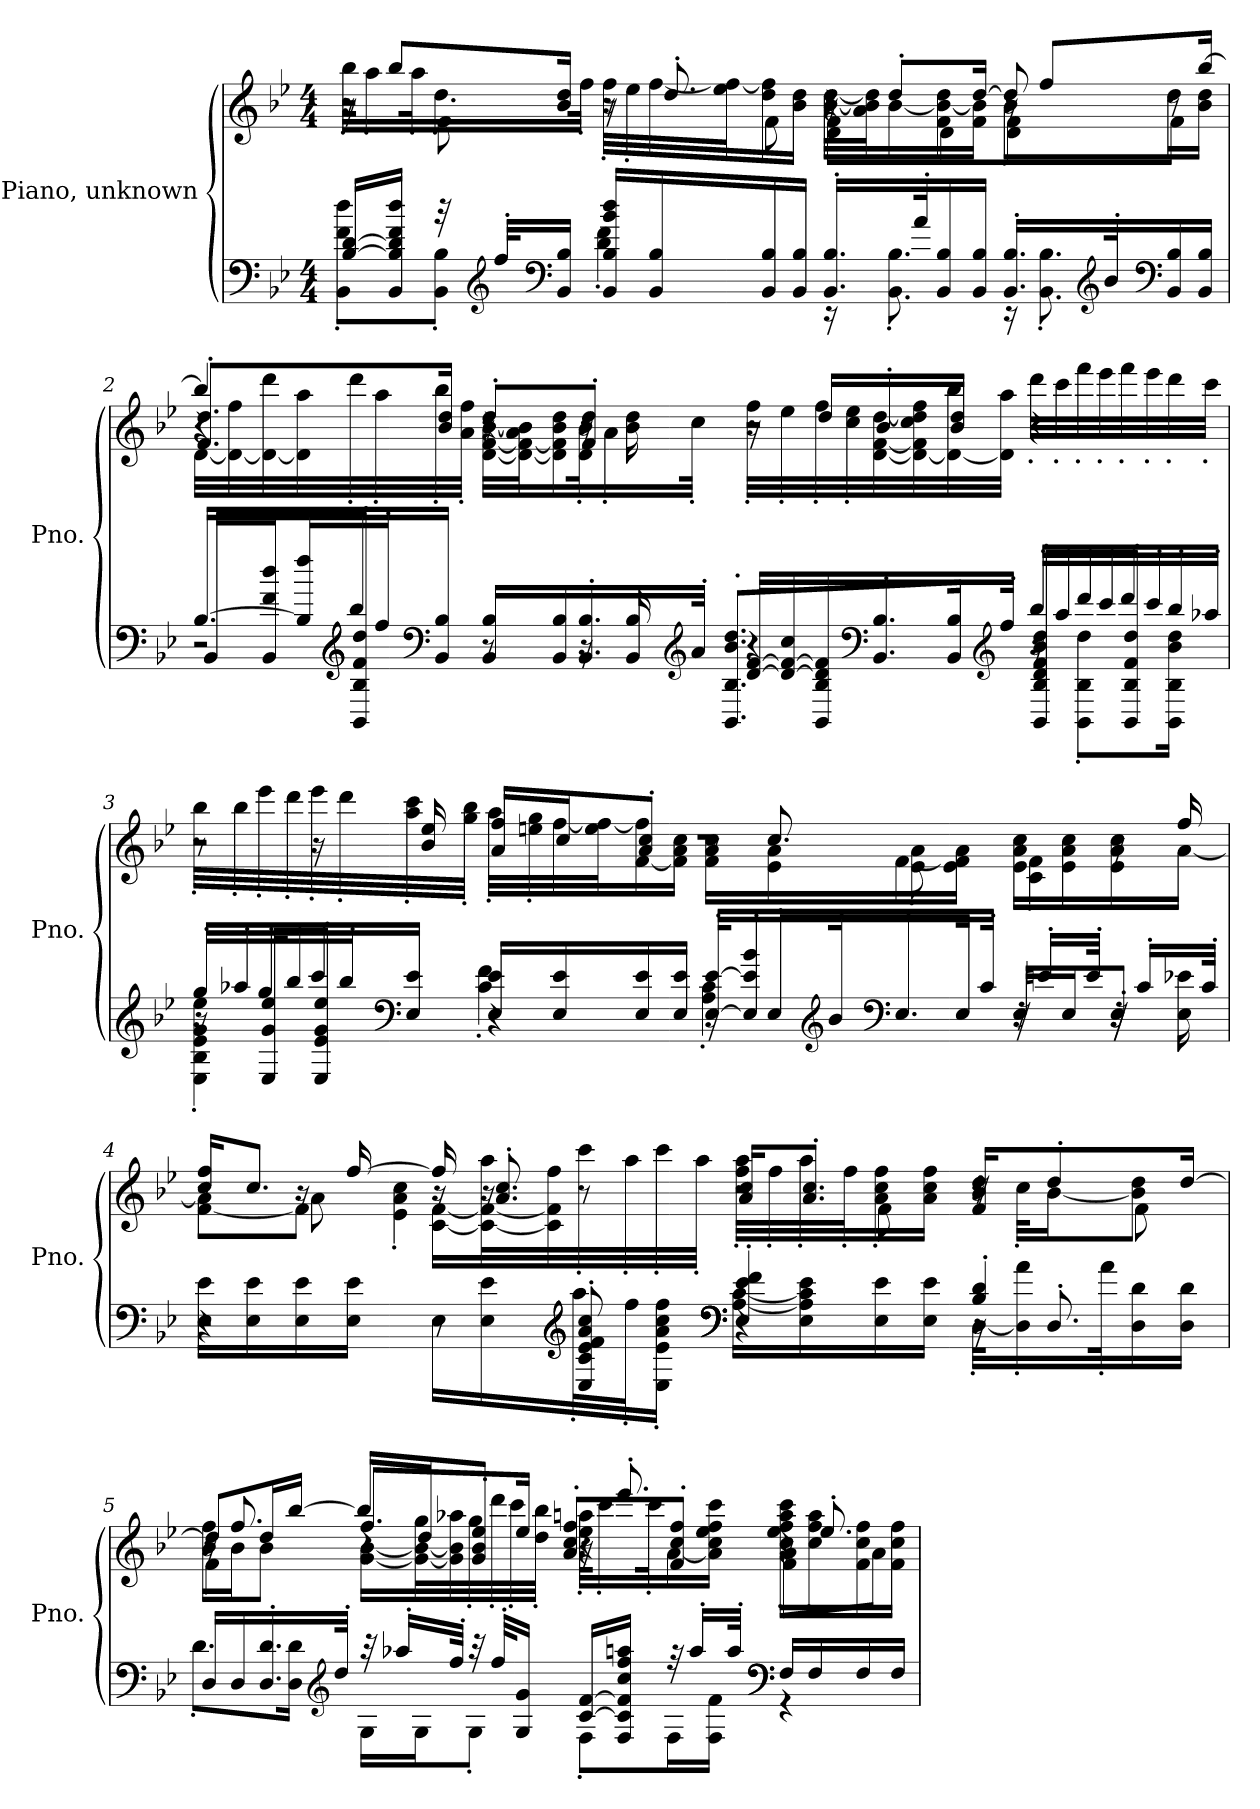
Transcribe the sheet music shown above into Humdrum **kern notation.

**kern	**kern
*part1	*part1
*staff2	*staff1
*I"Piano, unknown	*
*I'Pno.	*
*clefF4	*clefG2
*k[b-e-]	*k[b-e-]
*M4/4	*M4/4
*MM120	*MM120
=1	=1
*^	*^
*	*	*	*^
*	*	*	*	*^
[16B-/ [16d/LL	8BB-\' 8f\' 8dd\'L	2r	32bb-'\KLL	16r	8r
.	.	.	16aa'\	.	.
16BB-/ 16B-/] 16d/] 16f/ 16dd/JJ	.	.	.	8bb-/L	.
.	.	.	32aa'\K	.	.
32r	8BB-\' 8B-\'J	.	16.dd'\	.	8f\
*clefG2	*	*	*	*	*
32ff'/KLL	.	.	.	.	.
*clefF4	*	*	*	*	*
16BB-/ 16B-/JJ	.	.	.	16b-/ 16dd/Jk	.
.	.	.	32ff'\JJk	.	.
16BB-/ 16B-/ 16b-/ 16dd/LL	4d\' 4f\'	.	32ff'\LLL	16r	8r
.	.	.	32ee-'\	.	.
16BB-/ 16B-/	.	.	[32ff\	8.dd'/	.
.	.	.	32ee-\ 32ff\_J	.	.
16BB-/ 16B-/	.	.	16dd\ 16ff\]	.	8f\
16BB-/ 16B-/JJ	.	.	16b-\ 16dd\JJ	.	.
16.BB-/' 16.B-/'LL	16r	4r	[32b-\ [32dd\LLL	16r	8d\ 8f\L
.	.	.	32a\ 32b-\] 32dd\]J	.	.
.	8.BB-\' 8.B-\'	.	[16b-\	8dd'/L	.
32a'/K	.	.	.	.	.
16BB-/ 16B-/	.	.	16f\ 16b-\_ 16dd\	.	8d\
16BB-/ 16B-/JJ	.	.	16f\ 16b-\]JJ	[16dd/Jk	.
16.BB-/' 16.B-/'LL	16r	16r	8b-'\L	8dd/]	8d\ 8f\
.	8.BB-\' 8.B-\'	8ff/L	.	.	.
*clefG2	*	*	*	*	*
32b-'/K	.	.	.	.	.
*clefF4	*	*	*	*	*
16BB-/ 16B-/	.	.	16dd\L	8r	8f\J
16BB-/ 16B-/JJ	.	[16bb-/Jk	16b-\ 16dd\JJ	.	.
!!LO:LB:g=z	!!	!!	!!
=2	=2	=2	=2	=2	=2
*	*^	*	*	*	*
[16.B-/LL	2r	16BB-/LL	4bb-/]	[32d\LLL	8.f/' 8.dd/'L	4r
.	.	.	.	32d\_ 32ff\	.	.
.	.	16BB-/ 16f/ 16dd/J	.	32d\_ 32ddd\	.	.
32B-/] 32ff/L	.	.	.	32d\] 32aa\	.	.
*clefG2	*	*	*	*	*	*
32bb-'/	.	8BB-/' 8B-/' 8f/' 8dd/'J	.	32ddd'\	.	.
32ff'/J	.	.	.	32aa'\	.	.
*clefF4	*	*	*	*	*	*
16BB-/ 16B-/JJ	.	.	.	32bb-'\	16b-/ 16dd/Jk	.
.	.	.	.	32a\' 32ff\'JJJ	.	.
16BB-/ 16B-/LL	.	8r	4r	[32d\ [32f\ [32b-\LLL	8dd'/L	8r
.	.	.	.	32d\_ 32f\_ 32a\ 32b-\]J	.	.
16BB-/ 16B-/	.	.	.	16d\] 16f\] 16b-\ 16dd\	.	.
16.BB-/' 16.B-/'	.	16r	.	32d\' 32b-\'K	8f/' 8dd/'J	16r
.	.	.	.	16a'\	.	.
.	.	16BB-/ 16B-/	.	.	.	16b-\ 16dd\
*clefG2	*	*	*	*	*	*
32a'/JJk	.	.	.	32cc'\JJk	.	.
[32d/ [32f/LLL	4r	8.BB-/' 8.B-/' 8.b-/' 8.dd/'L	2r	32ff'\LLL	16r	2r
32d/_ 32f/_ 32cc/J	.	.	.	32ee-'\	.	.
16BB-/ 16B-/ 16d/] 16f/]	.	.	.	32ff'\	16dd/LL	.
.	.	.	.	32cc\' 32ee-\'	.	.
*clefF4	*	*	*	*	*	*
16.BB-/' 16.B-/'	.	.	.	[32d\ [32f\ [32dd\	16b-'/	.
.	.	.	.	32d\_ 32f\] 32cc\ 32dd\] 32ff\	.	.
.	.	16BB-/ 16B-/Jk	.	32d\_ 32bb-\	16b-/ 16dd/JJ	.
*clefG2	*	*	*	*	*	*
32ff'/JJk	.	.	.	32d\] 32aa\JJJ	.	.
32bb-'/LLL	16r	8BB-/' 8B-/' 8d/' 8f/' 8b-/' 8dd/'L	.	32ddd'\LLL	4r	.
32aa'/	.	.	.	32ccc'\	.	.
32ddd'/	8BB-\' 8B-\' 8dd\'L	.	.	32fff'\	.	.
32ccc'/	.	.	.	32eee-'\	.	.
32ddd'/	.	8BB-/' 8B-/' 8f/' 8dd/'J	.	32fff'\	.	.
32ccc'/	.	.	.	32eee-'\	.	.
32bb-'/	16BB-\ 16B-\ 16b-\ 16dd\Jk	.	.	32ddd'\	.	.
32aa-X'/JJJ	.	.	.	32ccc'\JJJ	.	.
!!LO:LB:g=z	!!	!!	!!
=3	=3	=3	=3	=3	=3	=3
32gg'/LLL	4E-\' 4B-\' 4e-\' 4g\' 4ee-\'	16r	1r	32bb-'\LLL	8r	2r
32aa-X'/	.	.	.	32bb-'\	.	.
32gg'/	.	16E-/ 16g/ 16ee-/KL	.	32eee-'\	.	.
32bb-'/	.	.	.	32ddd'\	.	.
32ccc'/	.	8E-/' 8e-/' 8g/' 8ee-/'J	.	32eee-'\	16r	.
32bb-'/J	.	.	.	32ddd'\	.	.
*clefF4	*	*	*	*	*	*
16E-/ 16e-/JJ	.	.	.	32aa\' 32ccc\'	16b-/ 16ee-/	.
.	.	.	.	32gg\' 32bb-\'JJJ	.	.
16E-/ 16e-/LL	4c\' 4f\'	4r	.	32aa'\LLL	16a/ 16ff/LL	.
.	.	.	.	32een\' 32gg\'	.	.
16E-/ 16e-/	.	.	.	[32ff\	16cc/J	.
.	.	.	.	32ee\ 32ff\_J	.	.
16E-/ 16e-/	.	.	.	[16f\ 16ff\]	8a/' 8cc/'J	.
16E-/ 16e-/JJ	.	.	.	16f\] 16a\ 16cc\JJ	.	.
[32E-/' [32e-/'KLL	4A\' 4c\'	16r	.	16f\ 16a\ 16cc\LL	16r	8r
16E-/]' 16e-/]' 16b-/'	.	.	.	.	.	.
.	.	8E-'/L	.	16e-\ 16a\	8.cc/	.
*clefG2	*	*	*	*	*	*
32b-'/K	.	.	.	.	.	.
*clefF4	*	*	*	*	*	*
16.E-'/	.	.	.	[16f\	.	8e-\' 8a\'
.	.	16E-/Jk	.	16e-\ 16f\] 16a\JJ	.	.
32c'/JJk	.	.	.	.	.	.
32r	8r	16E-/LL	.	16e-\ 16a\ 16cc\LL	8r	4c\' 4f\'
16en'/LL	.	.	.	.	.	.
.	.	16E-/J	.	16e-\ 16a\ 16cc\	.	.
32e'/JJk	.	.	.	.	.	.
32r	16r	8E-'/J	.	16e-\ 16a\ 16cc\	16r	.
16c'/LL	.	.	.	.	.	.
.	16E-\ 16e-X\	.	.	[16a\JJ	16ff/	.
32c'/JJk	.	.	.	.	.	.
!!LO:LB:g=z	!!	!!	!!
=4	=4	=4	=4	=4	=4	=4
4r	16E-\ 16e-\LL	2r	8r	[8f\ 8a\]L	16cc/ 16ff/KL	8r
.	16E-\ 16e-\	.	.	.	8.cc/J	.
.	16E-\ 16e-\	.	16r	8f\J]	.	8a\
.	16E-\ 16e-\JJ	.	[16ff/	.	.	.
8r	16E-\LL	.	16ff/]	[16c\ [16f\LL	16r	4e-\' 4a\' 4cc\'
.	16E-\ 16e-\	.	16r	32c\_ 32f\_ 32aa\L	8.a/' 8.cc/'	.
.	.	.	.	32c\] 32f\] 32ff\	.	.
*clefG2	*	*	*	*	*	*
8E-/' 8c/' 8e-/' 8f/' 8a/' 8cc/'	32aa'\L	.	8r	32ccc'\	.	.
.	32ff'\J	.	.	32aa'\	.	.
.	16E-\' 16e-\' 16a\' 16cc\' 16ff\'JJ	.	.	32ccc'\	.	.
.	.	.	.	32aa'\JJJ	.	.
*clefF4	*	*	*	*	*	*
4E-/' 4e-/' 4f/'	[16A\ [16c\LL	4r	2r	32ff\' 32aa\'LLL	16a/ 16cc/KL	8r
.	.	.	.	32ff'\	.	.
.	16E-\ 16A\] 16c\] 16e-\	.	.	32aa'\	8.a/' 8.cc/'J	.
.	.	.	.	32ff'\J	.	.
.	16E-\ 16e-\	.	.	16a\' 16cc\' 16ff\'	.	8f\
.	16E-\ 16e-\JJ	.	.	16a\ 16cc\ 16ff\JJ	.	.
4B-/' 4d/'	[32D'\KLL	16r	.	32r	16f/ 16b-/ 16dd/KL	8r
.	16D\]' 16a\'	.	.	32cc'\KLL	.	.
.	.	8.D'/	.	[16b-\J	8dd'/	.
.	32a'\K	.	.	.	.	.
.	16D\ 16d\	.	.	8b-\] 8dd\J	.	8f\
.	16D\ 16d\JJ	.	.	.	[16dd/Jk	.
*	*v	*v	*	*	*	*
!!LO:LB:g=z	!!	!!	!!
=5	=5	=5	=5	=5	=5
16D/LL	8.d'\L	16r	16b-\ 16ff\LL	8dd/L]	4f'\
16D/	.	8.ff/	16b-\J	.	.
16.D/' 16.d/'	.	.	8b-\J	16dd/L	.
.	16D\ 16d\Jk	.	.	[16bb-/JJ	.
*clefG2	*	*	*	*	*
32dd'/JJk	.	.	.	.	.
32r	16G\LL	8.ff'/L	[16g\ [16b-\LL	16bb-/LL]	4r
16aa-X'/LL	.	.	.	.	.
.	16G\J	.	32g\_ 32b-\_ 32gg\L	16dd/J	.
32ff'/JJk	.	.	32g\] 32b-\] 32aa-X\	.	.
32r	8G'\J	.	32gg'\	8g/' 8b-/' 8ee-/'J	.
32ff'/KLL	.	.	32ddd'\	.	.
16G/ 16g/JJ	.	16ee-/Jk	32ccc'\	.	.
.	.	.	32dd\' 32bb-\'JJJ	.	.
[16c/ [16f/LL	8F'\L	16r	32ee-\' 32aan\'KLL	8a/' 8cc/' 8ff/'L	4r
.	.	.	16ccc'\	.	.
16F/ 16c/] 16f/] 16cc/ 16ff/ 16aan/JJ	.	8.eee-'/	.	.	.
.	.	.	32ccc'\K	.	.
32r	16F\L	.	[16a\	8f/' 8cc/' 8ff/'J	.
16aa'/LL	.	.	.	.	.
.	16F\ 16f\JJ	.	16a\] 16cc\ 16ee-\ 16ff\ 16ccc\JJ	.	.
32aa'/JJk	.	.	.	.	.
*clefF4	*	*	*	*	*
16F/LL	4r	4r	16cc\' 16ee-\' 16ff\' 16aa\' 16ccc\'LL	16r	8f\ 8a\L
16F/	.	.	16cc\' 16ff\' 16aa\'	8.ee-'/	.
16F/	.	.	16f\ 16cc\ 16ff\	.	8a\J
16F/JJ	.	.	16f\ 16cc\ 16ff\JJ	.	.
*v	*v	*	*	*	*
*	*v	*v	*v	*v
=	=
*-	*-
